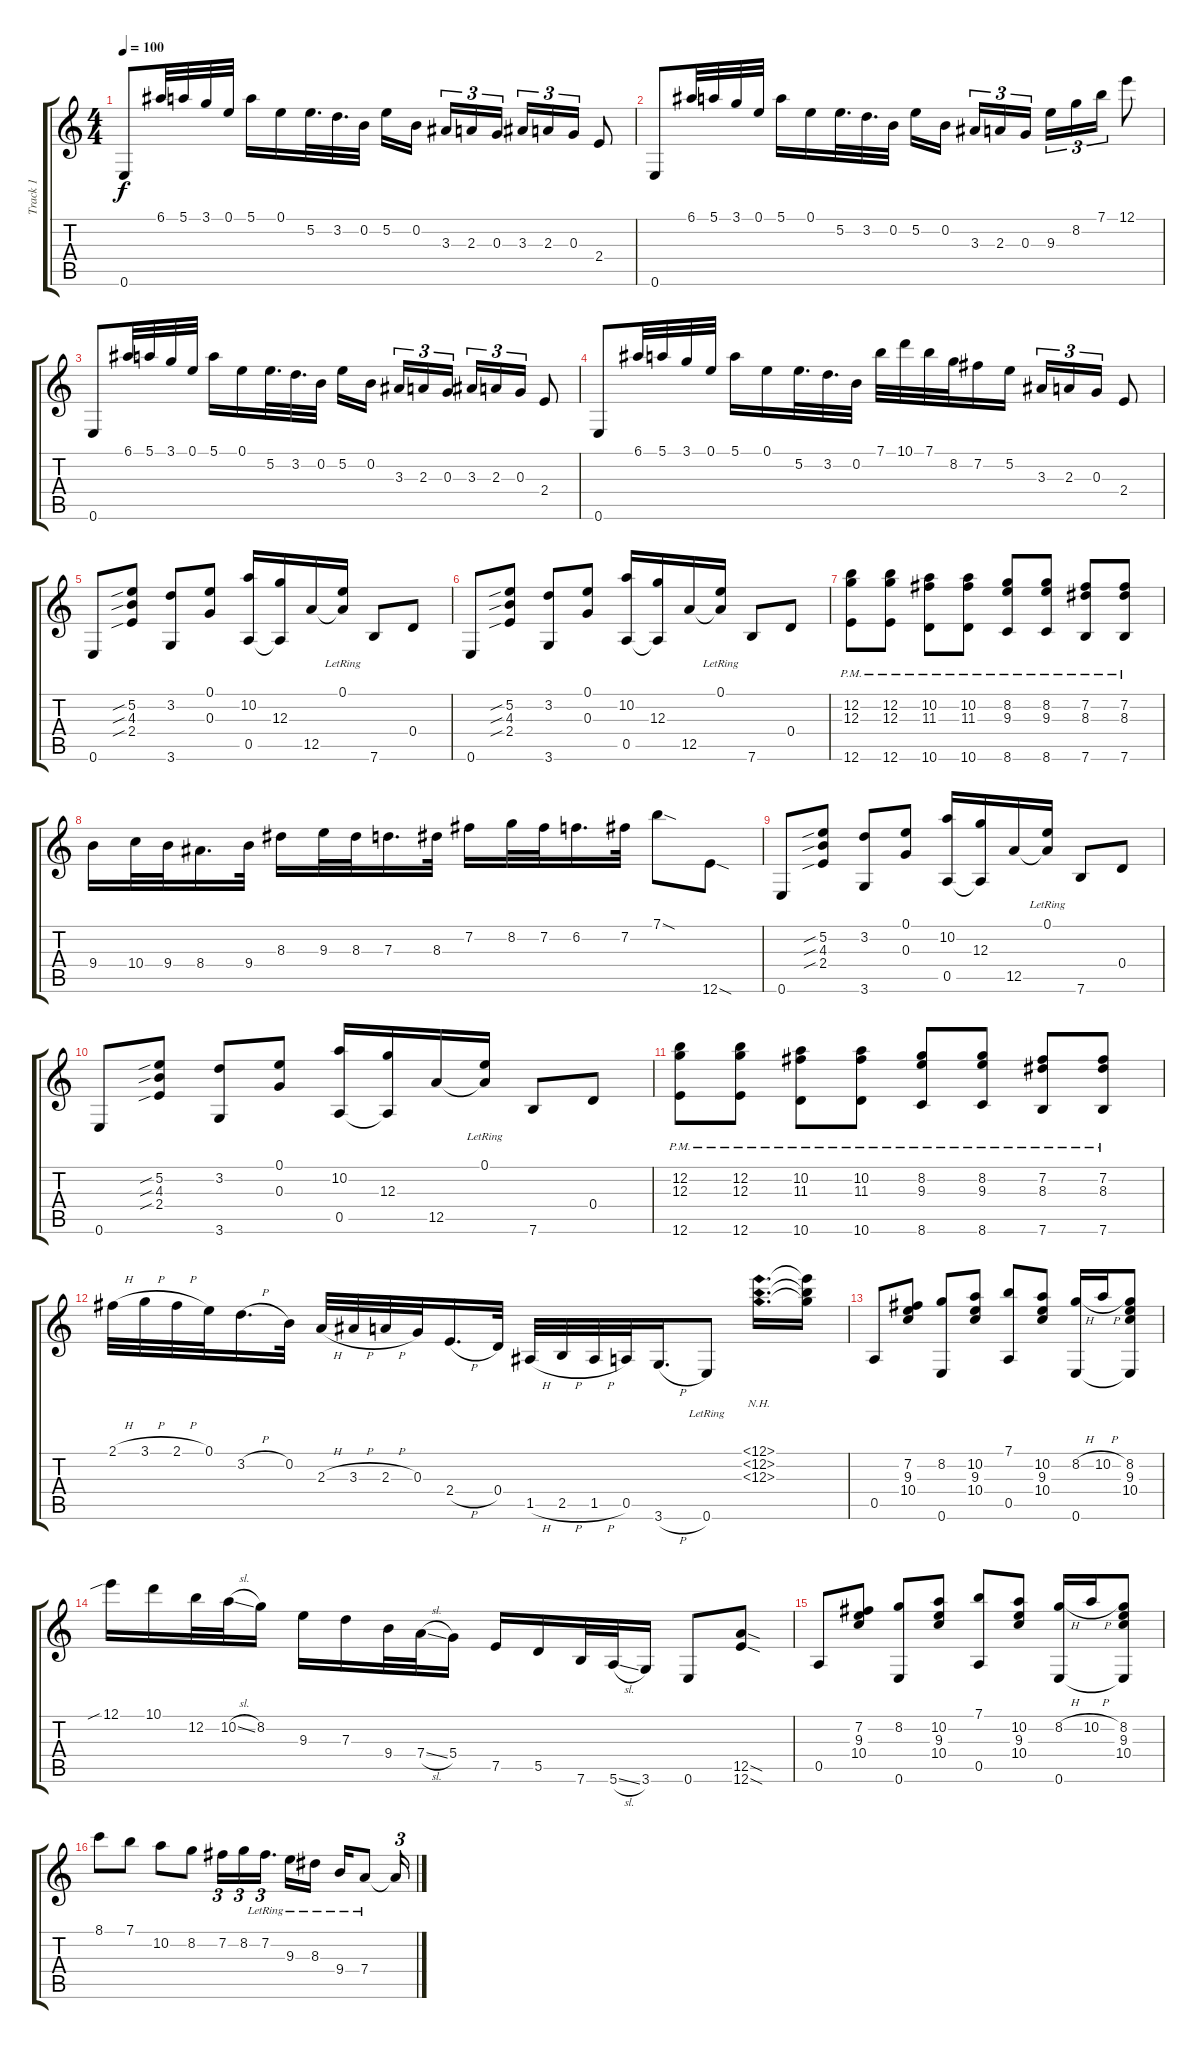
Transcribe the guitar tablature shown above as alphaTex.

\track ("Track 1" "Track 1") {instrument acousticguitarsteel}
\staff {score tabs}
\tuning (E4 B3 G3 D3 A2 E2) {hide}
\ts (4 4)
\tempo 100
\clef g2
\ks c
0.6.8{dy f} 6.1.32 5.1.32 3.1.32 0.1.32 5.1.16 0.1.16 5.2.32{d} 3.2.32{d} 0.2.32 5.2.16 0.2.16{beam splitsecondary} 3.3.16{tu (3 2)} 2.3.16{tu (3 2)} 0.3.16{tu (3 2)} 3.3.16{tu (3 2)} 2.3.16{tu (3 2)} 0.3.16{tu (3 2)} 2.4.8 |
0.6.8 6.1.32 5.1.32 3.1.32 0.1.32 5.1.16 0.1.16 5.2.32{d} 3.2.32{d} 0.2.32 5.2.16 0.2.16{beam splitsecondary} 3.3.16{tu (3 2)} 2.3.16{tu (3 2)} 0.3.16{tu (3 2)} 9.3.16{tu (3 2)} 8.2.16{tu (3 2)} 7.1.16{tu (3 2)} 12.1.8 |
0.6.8 6.1.32 5.1.32 3.1.32 0.1.32 5.1.16 0.1.16 5.2.32{d} 3.2.32{d} 0.2.32 5.2.16 0.2.16{beam splitsecondary} 3.3.16{tu (3 2)} 2.3.16{tu (3 2)} 0.3.16{tu (3 2)} 3.3.16{tu (3 2)} 2.3.16{tu (3 2)} 0.3.16{tu (3 2)} 2.4.8 |
0.6.8 6.1.32 5.1.32 3.1.32 0.1.32 5.1.16 0.1.16 5.2.32{d} 3.2.32{d} 0.2.32 7.1.32 10.1.32 7.1.32 8.2.32 7.2.16 5.2.16 3.3.16{tu (3 2)} 2.3.16{tu (3 2)} 0.3.16{tu (3 2)} 2.4.8 |
0.6.8 (5.2{sib} 4.3{sib} 2.4{sib}).8 (3.2 3.6).8 (0.1 0.3).8 (10.2 0.5).16 (12.3 0.5{t}).16 12.5.16 (0.1{lr} 12.5{t}).16 7.6.8 0.4.8 |
0.6.8 (5.2{sib} 4.3{sib} 2.4{sib}).8 (3.2 3.6).8 (0.1 0.3).8 (10.2 0.5).16 (12.3 0.5{t}).16 12.5.16 (0.1{lr} 12.5{t}).16 7.6.8 0.4.8 |
(12.2 12.3{pm} 12.6).8 (12.2 12.3{pm} 12.6).8 (10.2 11.3{pm} 10.6).8 (10.2 11.3{pm} 10.6).8 (8.2 9.3{pm} 8.6).8 (8.2 9.3{pm} 8.6).8 (7.2 8.3{pm} 7.6).8 (7.2 8.3{pm} 7.6).8 |
9.4.16 10.4.32 9.4.32 8.4.16{d} 9.4.32 8.3.16 9.3.32 8.3.32 7.3.16{d} 8.3.32 7.2.16 8.2.32 7.2.32 6.2.16{d} 7.2.32 7.1{sod}.8 12.6{sod}.8 |
0.6.8 (5.2{sib} 4.3{sib} 2.4{sib}).8 (3.2 3.6).8 (0.1 0.3).8 (10.2 0.5).16 (12.3 0.5{t}).16 12.5.16 (0.1{lr} 12.5{t}).16 7.6.8 0.4.8 |
0.6.8 (5.2{sib} 4.3{sib} 2.4{sib}).8 (3.2 3.6).8 (0.1 0.3).8 (10.2 0.5).16 (12.3 0.5{t}).16 12.5.16 (0.1{lr} 12.5{t}).16 7.6.8 0.4.8 |
(12.2 12.3{pm} 12.6).8 (12.2 12.3{pm} 12.6).8 (10.2 11.3{pm} 10.6).8 (10.2 11.3{pm} 10.6).8 (8.2 9.3{pm} 8.6).8 (8.2 9.3{pm} 8.6).8 (7.2 8.3{pm} 7.6).8 (7.2 8.3{pm} 7.6).8 |
2.1{h}.32 3.1{h}.32 2.1{h}.32 0.1.32 3.2{h}.16{d} 0.2.32 2.3{h}.32 3.3{h}.32 2.3{h}.32 0.3.32 2.4{h}.16{d} 0.4.32 1.5{h}.32 2.5{h}.32 1.5{h}.32 0.5.32 3.6{h}.16{d} 0.6{lr}.8 (12.1{nh} 12.2{nh} 12.3{nh}).16{d} (12.1{t} 12.2{t} 12.3{t}).16 |
0.5.8 (7.2 9.3 10.4).8 (8.2 0.6).8 (10.2 9.3 10.4).8 (7.1 0.5).8 (10.2 9.3 10.4).8 (8.2{h} 0.6).16 10.2{h}.16 (8.2 9.3 10.4 0.6{t}).8 |
12.1{sib}.16 10.1.16 12.2.32 10.2{sl}.32 8.2.16 9.3.16 7.3.16 9.4.32 7.4{sl}.32 5.4.16 7.5.16 5.5.16 7.6.32 5.6{sl}.32 3.6.16 0.6.8 (12.5{sod} 12.6{sod}).8 |
0.5.8 (7.2 9.3 10.4).8 (8.2 0.6).8 (10.2 9.3 10.4).8 (7.1 0.5).8 (10.2 9.3 10.4).8 (8.2{h} 0.6).16 10.2{h}.16 (8.2 9.3 10.4 0.6{t}).8 |
8.1.8 7.1.8 10.2.8 8.2.8 7.2.16{tu (3 2)} 8.2.16{tu (3 2)} 7.2{lr}.16{d tu (3 2) beam splitsecondary} 9.3{lr}.16 8.3{lr}.16 9.4{lr}.16 7.4{lr}.8 7.4{t}.16{tu (3 2)}
